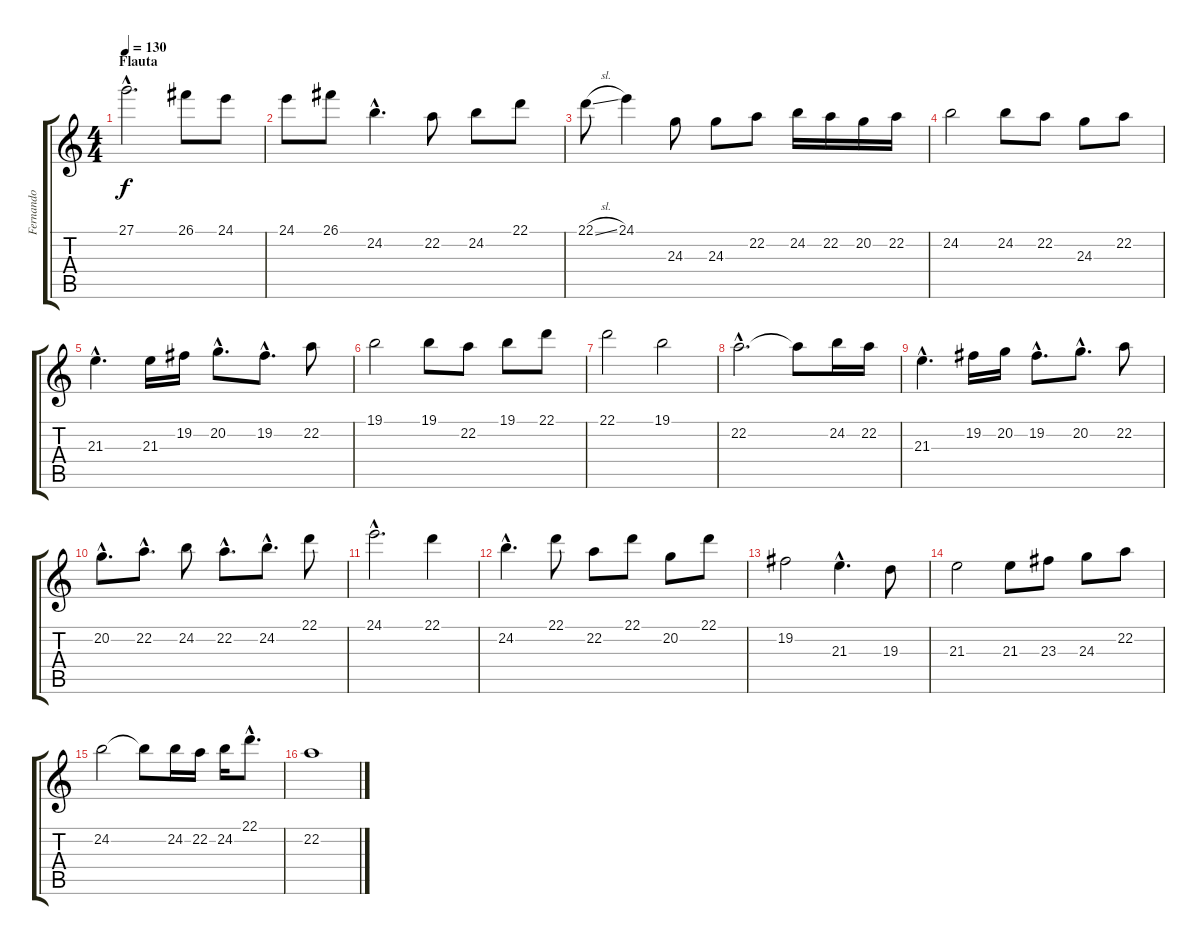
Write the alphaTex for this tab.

\track ("Fernando" "Fernando") {instrument flute}
\staff {score tabs}
\tuning (E4 B3 G3 D3 A2 E2) {hide}
\ts (4 4)
\section ("" "Flauta")
\tempo 130
\clef g2
\ks c
27.1{hac}.2{d dy f volume 12 instrument flute} 26.1.8 24.1.8 |
24.1.8 26.1.8 24.2{hac}.4{d} 22.2.8 24.2.8 22.1.8 |
22.1{sl}.8 24.1.4 24.3.8 24.3.8 22.2.8 24.2.16 22.2.16 20.2.16 22.2.16 |
24.2.2 24.2.8 22.2.8 24.3.8 22.2.8 |
21.3{hac}.4{d} 21.3.16 19.2.16 20.2{hac}.8{d} 19.2{hac}.8{d} 22.2.8 |
19.1.2 19.1.8 22.2.8 19.1.8 22.1.8 |
22.1.2 19.1.2 |
22.2{hac}.2{d} 22.2{t}.8 24.2.16 22.2.16 |
21.3{hac}.4{d} 19.2.16 20.2.16 19.2{hac}.8{d} 20.2{hac}.8{d} 22.2.8 |
20.2{hac}.8{d} 22.2{hac}.8{d} 24.2.8 22.2{hac}.8{d} 24.2{hac}.8{d} 22.1.8 |
24.1{hac}.2{d} 22.1.4 |
24.2{hac}.4{d} 22.1.8 22.2.8 22.1.8 20.2.8 22.1.8 |
19.2.2 21.3{hac}.4{d} 19.3.8 |
21.3.2 21.3.8 23.3.8 24.3.8 22.2.8 |
24.2.2 24.2{t}.8 24.2.16 22.2.16 24.2.16 22.1{hac}.8{d} |
22.2.1
